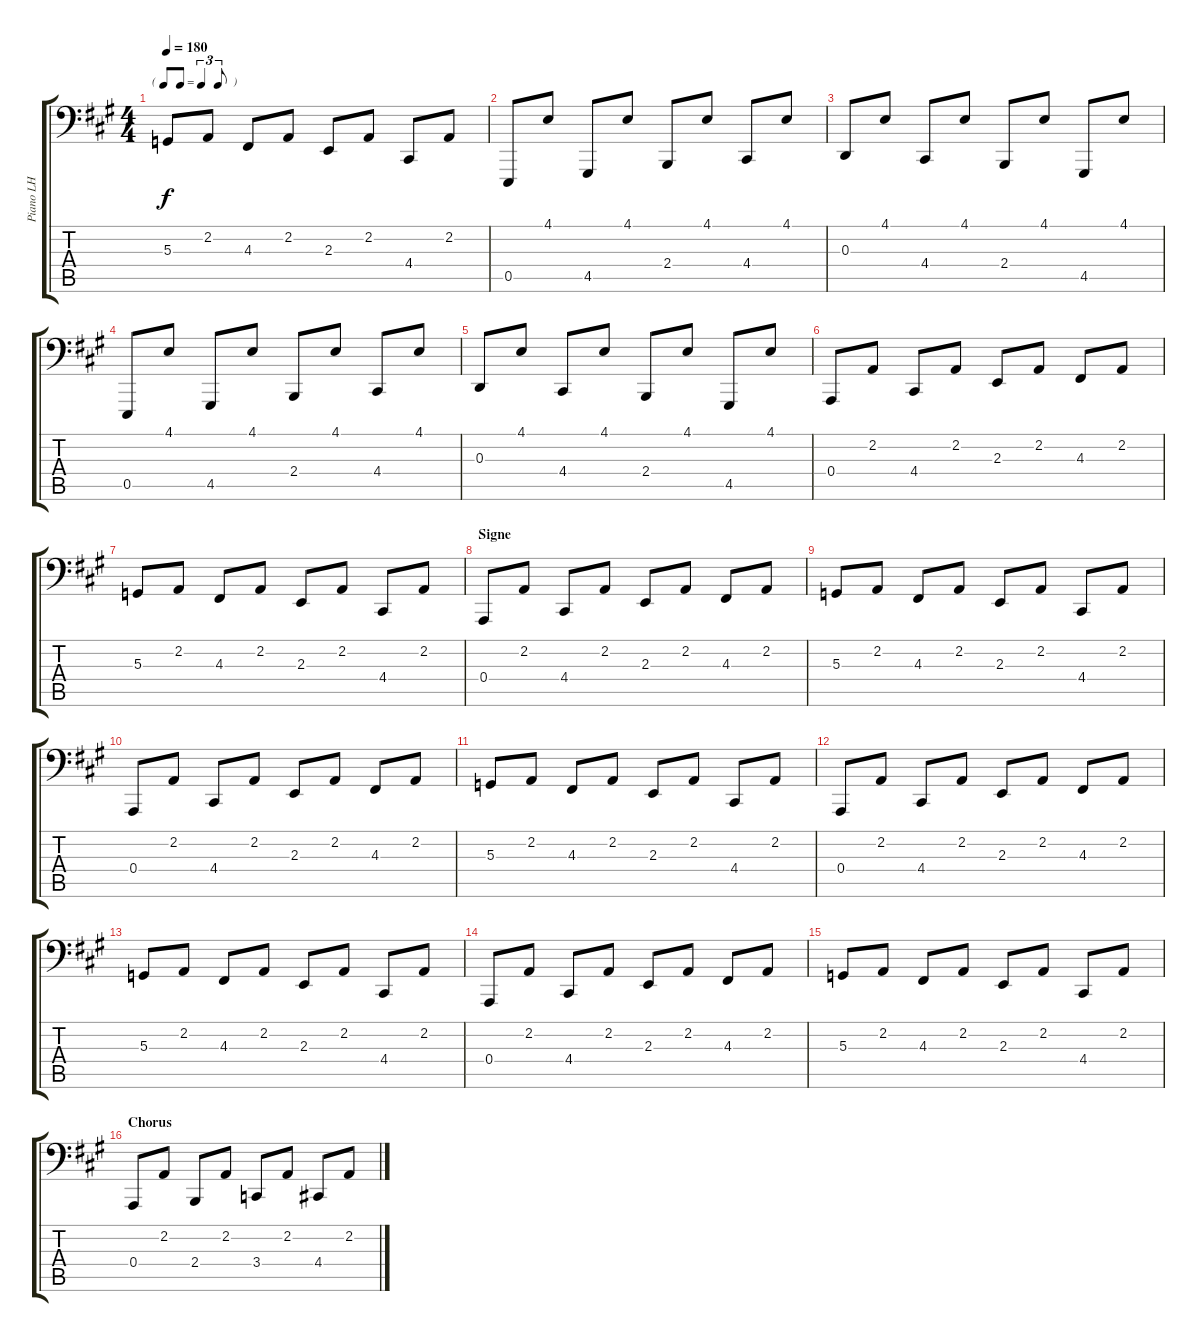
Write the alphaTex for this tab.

\track ("Piano LH" "Piano LH") {instrument brightacousticpiano}
\staff {score tabs}
\tuning (C3 G2 D2 A1 E1 B0) {hide}
\ts (4 4)
\tf triplet8th
\tempo 180
\clef f4
\ks a
5.3.8{dy f} 2.2.8 4.3.8 2.2.8 2.3.8 2.2.8 4.4.8 2.2.8 |
0.5.8 4.1.8 4.5.8 4.1.8 2.4.8 4.1.8 4.4.8 4.1.8 |
0.3.8 4.1.8 4.4.8 4.1.8 2.4.8 4.1.8 4.5.8 4.1.8 |
0.5.8 4.1.8 4.5.8 4.1.8 2.4.8 4.1.8 4.4.8 4.1.8 |
0.3.8 4.1.8 4.4.8 4.1.8 2.4.8 4.1.8 4.5.8 4.1.8 |
0.4.8 2.2.8 4.4.8 2.2.8 2.3.8 2.2.8 4.3.8 2.2.8 |
5.3.8 2.2.8 4.3.8 2.2.8 2.3.8 2.2.8 4.4.8 2.2.8 |
\section ("" "Signe")
0.4.8 2.2.8 4.4.8 2.2.8 2.3.8 2.2.8 4.3.8 2.2.8 |
5.3.8 2.2.8 4.3.8 2.2.8 2.3.8 2.2.8 4.4.8 2.2.8 |
0.4.8 2.2.8 4.4.8 2.2.8 2.3.8 2.2.8 4.3.8 2.2.8 |
5.3.8 2.2.8 4.3.8 2.2.8 2.3.8 2.2.8 4.4.8 2.2.8 |
0.4.8 2.2.8 4.4.8 2.2.8 2.3.8 2.2.8 4.3.8 2.2.8 |
5.3.8 2.2.8 4.3.8 2.2.8 2.3.8 2.2.8 4.4.8 2.2.8 |
0.4.8 2.2.8 4.4.8 2.2.8 2.3.8 2.2.8 4.3.8 2.2.8 |
5.3.8 2.2.8 4.3.8 2.2.8 2.3.8 2.2.8 4.4.8 2.2.8 |
\section ("" "Chorus")
0.4.8 2.2.8 2.4.8 2.2.8 3.4.8 2.2.8 4.4.8 2.2.8
